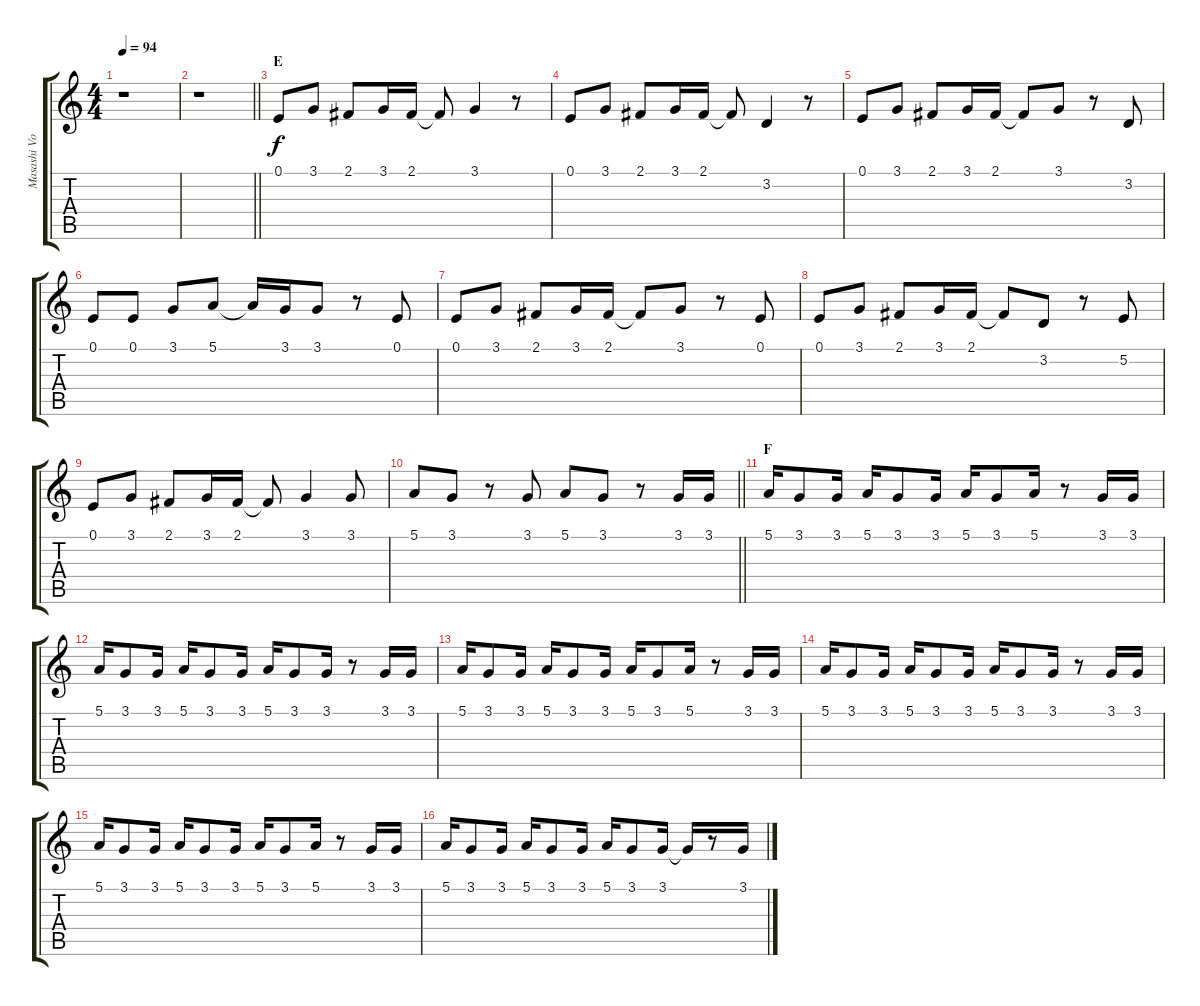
\track ("Masashi Vocals" "Masashi Vo") {instrument altosax}
\staff {score tabs}
\tuning (E4 B3 G3 D3 A2 E2) {hide}
\ts (4 4)
\tempo 94
\clef g2
\ks c
r.1{dy f} |
\barLineRight lightlight
r.1 |
\section ("" "E")
0.1.8 3.1.8 2.1.8 3.1.16 2.1.16 2.1{t}.8 3.1.4 r.8 |
0.1.8 3.1.8 2.1.8 3.1.16 2.1.16 2.1{t}.8 3.2.4 r.8 |
0.1.8 3.1.8 2.1.8 3.1.16 2.1.16 2.1{t}.8 3.1.8 r.8 3.2.8 |
0.1.8 0.1.8 3.1.8 5.1.8 5.1{t}.16 3.1.16 3.1.8 r.8 0.1.8 |
0.1.8 3.1.8 2.1.8 3.1.16 2.1.16 2.1{t}.8 3.1.8 r.8 0.1.8 |
0.1.8 3.1.8 2.1.8 3.1.16 2.1.16 2.1{t}.8 3.2.8 r.8 5.2.8 |
0.1.8 3.1.8 2.1.8 3.1.16 2.1.16 2.1{t}.8 3.1.4 3.1.8 |
\barLineRight lightlight
5.1.8 3.1.8 r.8 3.1.8 5.1.8 3.1.8 r.8 3.1.16 3.1.16 |
\section ("" "F")
5.1.16 3.1.8 3.1.16 5.1.16 3.1.8 3.1.16 5.1.16 3.1.8 5.1.16 r.8 3.1.16 3.1.16 |
5.1.16 3.1.8 3.1.16 5.1.16 3.1.8 3.1.16 5.1.16 3.1.8 3.1.16 r.8 3.1.16 3.1.16 |
5.1.16 3.1.8 3.1.16 5.1.16 3.1.8 3.1.16 5.1.16 3.1.8 5.1.16 r.8 3.1.16 3.1.16 |
5.1.16 3.1.8 3.1.16 5.1.16 3.1.8 3.1.16 5.1.16 3.1.8 3.1.16 r.8 3.1.16 3.1.16 |
5.1.16 3.1.8 3.1.16 5.1.16 3.1.8 3.1.16 5.1.16 3.1.8 5.1.16 r.8 3.1.16 3.1.16 |
5.1.16 3.1.8 3.1.16 5.1.16 3.1.8 3.1.16 5.1.16 3.1.8 3.1.16 3.1{t}.16 r.8 3.1.16
